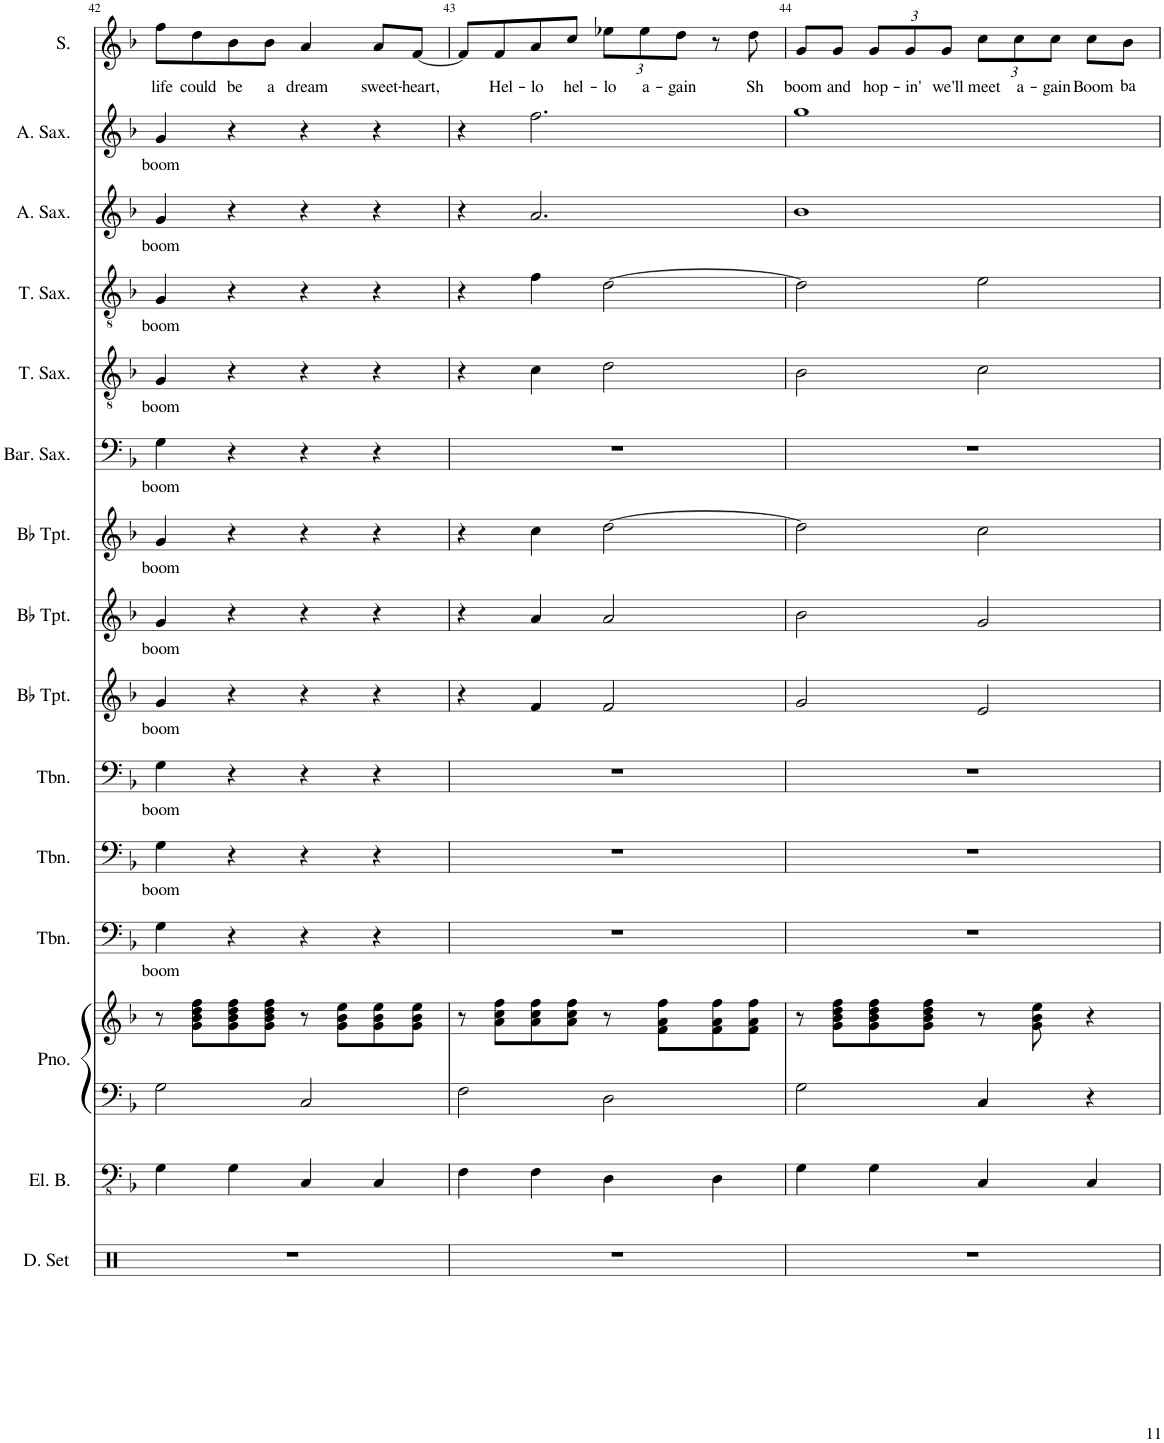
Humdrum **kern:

**kern	**kern	**kern	**kern	**kern	**text	**kern	**text	**kern	**text	**kern	**text	**kern	**text	**kern	**text	**kern	**text	**kern	**text	**kern	**text	**kern	**text	**kern	**text	**kern	**text
*part15	*part14	*part13	*part13	*part12	*part12	*part11	*part11	*part10	*part10	*part9	*part9	*part8	*part8	*part7	*part7	*part6	*part6	*part5	*part5	*part4	*part4	*part3	*part3	*part2	*part2	*part1	*part1
*staff16	*staff15	*staff14	*staff13	*staff12	*staff12	*staff11	*staff11	*staff10	*staff10	*staff9	*staff9	*staff8	*staff8	*staff7	*staff7	*staff6	*staff6	*staff5	*staff5	*staff4	*staff4	*staff3	*staff3	*staff2	*staff2	*staff1	*staff1
*I"Drumset	*I"Electric Bass	*I"Piano	*	*I"Trombone	*	*I"Trombone	*	*I"Trombone	*	*I"Bb Trumpet	*	*I"Bb Trumpet	*	*I"Bb Trumpet	*	*I"Baritone Saxophone	*	*I"Tenor Saxophone	*	*I"Tenor Saxophone	*	*I"Alto Saxophone	*	*I"Alto Saxophone	*	*I"Soprano	*
*I'D. Set	*I'El. B.	*I'Pno.	*	*I'Tbn.	*	*I'Tbn.	*	*I'Tbn.	*	*I'Bb Tpt.	*	*I'Bb Tpt.	*	*I'Bb Tpt.	*	*I'Bar. Sax.	*	*I'T. Sax.	*	*I'T. Sax.	*	*I'A. Sax.	*	*I'A. Sax.	*	*I'S.	*
!!LO:PB:g=z
*clefX	*clefFv4	*clefF4	*clefG2	*clefF4	*	*clefF4	*	*clefF4	*	*clefG2	*	*clefG2	*	*clefG2	*	*clefF4	*	*clefGv2	*	*clefGv2	*	*clefG2	*	*clefG2	*	*clefG2	*
*	*	*	*	*	*	*	*	*	*	*ITrd1c2	*	*ITrd1c2	*	*ITrd1c2	*	*ITrd12c21	*	*ITrd8c14	*	*ITrd8c14	*	*ITrd5c9	*	*ITrd5c9	*	*	*
*k[]	*k[b-]	*k[b-]	*k[b-]	*k[b-]	*	*k[b-]	*	*k[b-]	*	*k[b-]	*	*k[b-]	*	*k[b-]	*	*k[b-]	*	*k[b-]	*	*k[b-]	*	*k[b-]	*	*k[b-]	*	*k[b-]	*
*M4/4	*M4/4	*M4/4	*M4/4	*M4/4	*	*M4/4	*	*M4/4	*	*M4/4	*	*M4/4	*	*M4/4	*	*M4/4	*	*M4/4	*	*M4/4	*	*M4/4	*	*M4/4	*	*M4/4	*
*met(c)	*met(c)	*met(c)	*met(c)	*met(c)	*	*met(c)	*	*met(c)	*	*met(c)	*	*met(c)	*	*met(c)	*	*met(c)	*	*met(c)	*	*met(c)	*	*met(c)	*	*met(c)	*	*met(c)	*
=42	=42	=42	=42	=42	=42	=42	=42	=42	=42	=42	=42	=42	=42	=42	=42	=42	=42	=42	=42	=42	=42	=42	=42	=42	=42	=42	=42
!	!	!	!	!	!LO:LY:b	!	!LO:LY:b	!	!LO:LY:b	!	!LO:LY:b	!	!LO:LY:b	!	!LO:LY:b	!	!LO:LY:b	!	!LO:LY:b	!	!LO:LY:b	!	!LO:LY:b	!	!LO:LY:b	!	!LO:LY:b
1r	4GG\	2G\	8r	4G\	boom	4G\	boom	4G\	boom	4g/	boom	4g/	boom	4g/	boom	4G\	boom	4G/	boom	4G/	boom	4g/	boom	4g/	boom	8ff\L	life
!	!	!	!	!	!	!	!	!	!	!	!	!	!	!	!	!	!	!	!	!	!	!	!	!	!	!	!LO:LY:b
.	.	.	8g\ 8b-\ 8dd\ 8ff\L	.	.	.	.	.	.	.	.	.	.	.	.	.	.	.	.	.	.	.	.	.	.	8dd\	could
!	!	!	!	!	!	!	!	!	!	!	!	!	!	!	!	!	!	!	!	!	!	!	!	!	!	!	!LO:LY:b
.	4GG\	.	8g\ 8b-\ 8dd\ 8ff\	4r	.	4r	.	4r	.	4r	.	4r	.	4r	.	4r	.	4r	.	4r	.	4r	.	4r	.	8b-\	be
!	!	!	!	!	!	!	!	!	!	!	!	!	!	!	!	!	!	!	!	!	!	!	!	!	!	!	!LO:LY:b
.	.	.	8g\ 8b-\ 8dd\ 8ff\J	.	.	.	.	.	.	.	.	.	.	.	.	.	.	.	.	.	.	.	.	.	.	8b-\J	a
!	!	!	!	!	!	!	!	!	!	!	!	!	!	!	!	!	!	!	!	!	!	!	!	!	!	!	!LO:LY:b
.	4CC/	2C/	8r	4r	.	4r	.	4r	.	4r	.	4r	.	4r	.	4r	.	4r	.	4r	.	4r	.	4r	.	4a/	dream
.	.	.	8g\ 8b-\ 8ee\L	.	.	.	.	.	.	.	.	.	.	.	.	.	.	.	.	.	.	.	.	.	.	.	.
!	!	!	!	!	!	!	!	!	!	!	!	!	!	!	!	!	!	!	!	!	!	!	!	!	!	!	!LO:LY:b
.	4CC/	.	8g\ 8b-\ 8ee\	4r	.	4r	.	4r	.	4r	.	4r	.	4r	.	4r	.	4r	.	4r	.	4r	.	4r	.	8a/L	sweet-
!	!	!	!	!	!	!	!	!	!	!	!	!	!	!	!	!	!	!	!	!	!	!	!	!	!	!	!LO:LY:b
.	.	.	8g\ 8b-\ 8ee\J	.	.	.	.	.	.	.	.	.	.	.	.	.	.	.	.	.	.	.	.	.	.	[8f/J	-heart,
=43	=43	=43	=43	=43	=43	=43	=43	=43	=43	=43	=43	=43	=43	=43	=43	=43	=43	=43	=43	=43	=43	=43	=43	=43	=43	=43	=43
1r	4FF\	2F\	8r	1r	.	1r	.	1r	.	4r	.	4r	.	4r	.	1r	.	4r	.	4r	.	4r	.	4r	.	8f/L]	.
!	!	!	!	!	!	!	!	!	!	!	!	!	!	!	!	!	!	!	!	!	!	!	!	!	!	!	!LO:LY:b
.	.	.	8a\ 8cc\ 8ff\L	.	.	.	.	.	.	.	.	.	.	.	.	.	.	.	.	.	.	.	.	.	.	8f/	Hel-
!	!	!	!	!	!	!	!	!	!	!	!	!	!	!	!	!	!	!	!	!	!	!	!	!	!	!	!LO:LY:b
.	4FF\	.	8a\ 8cc\ 8ff\	.	.	.	.	.	.	4f/	.	4a/	.	4cc\	.	.	.	4c\	.	4f\	.	2.a/	.	2.ff\	.	8a/	-lo
!	!	!	!	!	!	!	!	!	!	!	!	!	!	!	!	!	!	!	!	!	!	!	!	!	!	!	!LO:LY:b
.	.	.	8a\ 8cc\ 8ff\J	.	.	.	.	.	.	.	.	.	.	.	.	.	.	.	.	.	.	.	.	.	.	8cc/J	hel-
*	*	*	*	*	*	*	*	*	*	*	*	*	*	*	*	*	*	*	*	*	*	*	*	*	*	*Xbrackettup	*
!	!	!	!	!	!	!	!	!	!	!	!	!	!	!	!	!	!	!	!	!	!	!	!	!	!	!	!LO:LY:b
.	4DD\	2D\	8r	.	.	.	.	.	.	2f/	.	2a/	.	[2dd\	.	.	.	2d\	.	[2d\	.	.	.	.	.	12ee-X\L	-lo
!	!	!	!	!	!	!	!	!	!	!	!	!	!	!	!	!	!	!	!	!	!	!	!	!	!	!	!LO:LY:b
.	.	.	.	.	.	.	.	.	.	.	.	.	.	.	.	.	.	.	.	.	.	.	.	.	.	12ee-\	a-
.	.	.	8f\ 8a\ 8ff\L	.	.	.	.	.	.	.	.	.	.	.	.	.	.	.	.	.	.	.	.	.	.	.	.
!	!	!	!	!	!	!	!	!	!	!	!	!	!	!	!	!	!	!	!	!	!	!	!	!	!	!	!LO:LY:b
.	.	.	.	.	.	.	.	.	.	.	.	.	.	.	.	.	.	.	.	.	.	.	.	.	.	12dd\J	-gain
.	4DD\	.	8f\ 8a\ 8ff\	.	.	.	.	.	.	.	.	.	.	.	.	.	.	.	.	.	.	.	.	.	.	8r	.
!	!	!	!	!	!	!	!	!	!	!	!	!	!	!	!	!	!	!	!	!	!	!	!	!	!	!	!LO:LY:b
.	.	.	8f\ 8a\ 8ff\J	.	.	.	.	.	.	.	.	.	.	.	.	.	.	.	.	.	.	.	.	.	.	8dd\	Sh
=44	=44	=44	=44	=44	=44	=44	=44	=44	=44	=44	=44	=44	=44	=44	=44	=44	=44	=44	=44	=44	=44	=44	=44	=44	=44	=44	=44
!	!	!	!	!	!	!	!	!	!	!	!	!	!	!	!	!	!	!	!	!	!	!	!	!	!	!	!LO:LY:b
1r	4GG\	2G\	8r	1r	.	1r	.	1r	.	2g/	.	2b-\	.	2dd\]	.	1r	.	2B-\	.	2d\]	.	1b-	.	1gg	.	8g/L	boom
!	!	!	!	!	!	!	!	!	!	!	!	!	!	!	!	!	!	!	!	!	!	!	!	!	!	!	!LO:LY:b
.	.	.	8g\ 8b-\ 8dd\ 8ff\L	.	.	.	.	.	.	.	.	.	.	.	.	.	.	.	.	.	.	.	.	.	.	8g/J	and
!	!	!	!	!	!	!	!	!	!	!	!	!	!	!	!	!	!	!	!	!	!	!	!	!	!	!	!LO:LY:b
.	4GG\	.	8g\ 8b-\ 8dd\ 8ff\	.	.	.	.	.	.	.	.	.	.	.	.	.	.	.	.	.	.	.	.	.	.	12g/L	hop-
!	!	!	!	!	!	!	!	!	!	!	!	!	!	!	!	!	!	!	!	!	!	!	!	!	!	!	!LO:LY:b
.	.	.	.	.	.	.	.	.	.	.	.	.	.	.	.	.	.	.	.	.	.	.	.	.	.	12g/	-in'
.	.	.	8g\ 8b-\ 8dd\ 8ff\J	.	.	.	.	.	.	.	.	.	.	.	.	.	.	.	.	.	.	.	.	.	.	.	.
!	!	!	!	!	!	!	!	!	!	!	!	!	!	!	!	!	!	!	!	!	!	!	!	!	!	!	!LO:LY:b
.	.	.	.	.	.	.	.	.	.	.	.	.	.	.	.	.	.	.	.	.	.	.	.	.	.	12g/J	we'll
!	!	!	!	!	!	!	!	!	!	!	!	!	!	!	!	!	!	!	!	!	!	!	!	!	!	!	!LO:LY:b
.	4CC/	4C/	8r	.	.	.	.	.	.	2e/	.	2g/	.	2cc\	.	.	.	2c\	.	2e\	.	.	.	.	.	12cc\L	meet
!	!	!	!	!	!	!	!	!	!	!	!	!	!	!	!	!	!	!	!	!	!	!	!	!	!	!	!LO:LY:b
.	.	.	.	.	.	.	.	.	.	.	.	.	.	.	.	.	.	.	.	.	.	.	.	.	.	12cc\	a-
.	.	.	8g\ 8b-\ 8ee\	.	.	.	.	.	.	.	.	.	.	.	.	.	.	.	.	.	.	.	.	.	.	.	.
!	!	!	!	!	!	!	!	!	!	!	!	!	!	!	!	!	!	!	!	!	!	!	!	!	!	!	!LO:LY:b
.	.	.	.	.	.	.	.	.	.	.	.	.	.	.	.	.	.	.	.	.	.	.	.	.	.	12cc\J	-gain
!	!	!	!	!	!	!	!	!	!	!	!	!	!	!	!	!	!	!	!	!	!	!	!	!	!	!	!LO:LY:b
.	4CC/	4r	4r	.	.	.	.	.	.	.	.	.	.	.	.	.	.	.	.	.	.	.	.	.	.	8cc\L	Boom
!	!	!	!	!	!	!	!	!	!	!	!	!	!	!	!	!	!	!	!	!	!	!	!	!	!	!	!LO:LY:b
.	.	.	.	.	.	.	.	.	.	.	.	.	.	.	.	.	.	.	.	.	.	.	.	.	.	8b-\J	ba
=	=	=	=	=	=	=	=	=	=	=	=	=	=	=	=	=	=	=	=	=	=	=	=	=	=	=	=
*-	*-	*-	*-	*-	*-	*-	*-	*-	*-	*-	*-	*-	*-	*-	*-	*-	*-	*-	*-	*-	*-	*-	*-	*-	*-	*-	*-
